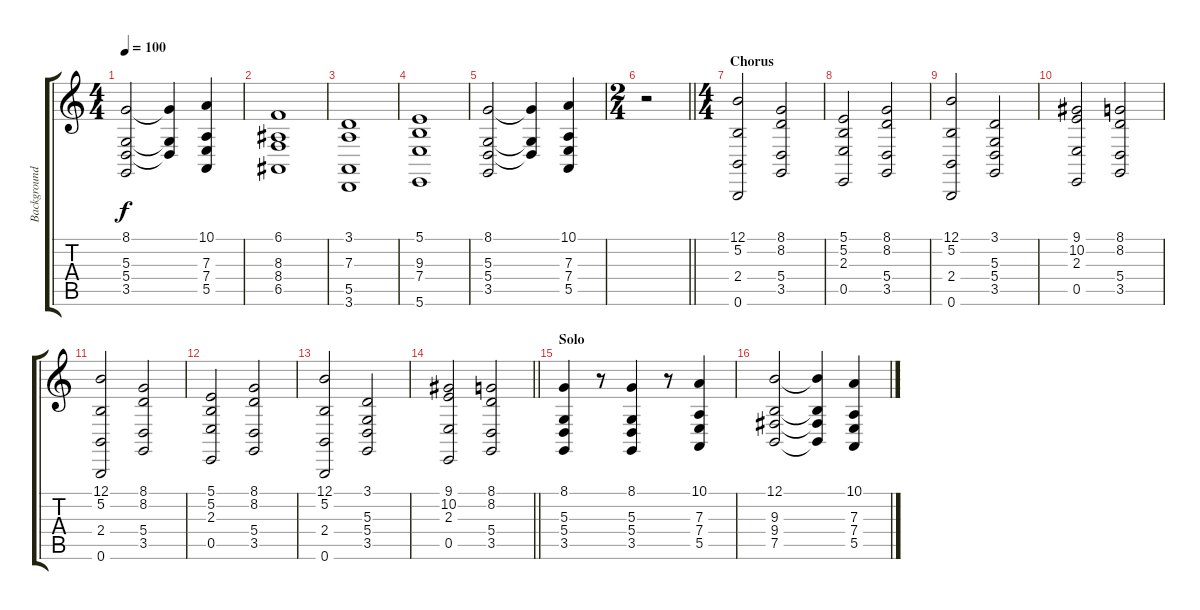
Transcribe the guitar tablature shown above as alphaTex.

\track ("Background Choir" "Background") {instrument choiraahs}
\staff {score tabs}
\tuning (B3 Gb3 D3 A2 E2 B1) {hide}
\ts (4 4)
\tempo 100
\clef g2
\ks c
(8.1 5.3 5.4 3.5).2{dy f} (8.1{t} 5.3{t} 5.4{t}).4 (10.1 7.3 7.4 5.5).4 |
(6.1 8.3 8.4 6.5).1 |
(3.1 7.3 5.5 3.6).1 |
(5.1 9.3 7.4 5.6).1 |
(8.1 5.3 5.4 3.5).2 (8.1{t} 5.3{t} 5.4{t}).4 (10.1 7.3 7.4 5.5).4 |
\ts (2 4)
\barLineRight lightlight
r.2 |
\ts (4 4)
\section ("" "Chorus")
(12.1 5.2 2.4 0.6).2 (8.1 8.2 5.4 3.5).2 |
(5.1 5.2 2.3 0.5).2 (8.1 8.2 5.4 3.5).2 |
(12.1 5.2 2.4 0.6).2 (3.1 5.3 5.4 3.5).2 |
(9.1 10.2 2.3 0.5).2 (8.1 8.2 5.4 3.5).2 |
(12.1 5.2 2.4 0.6).2 (8.1 8.2 5.4 3.5).2 |
(5.1 5.2 2.3 0.5).2 (8.1 8.2 5.4 3.5).2 |
(12.1 5.2 2.4 0.6).2 (3.1 5.3 5.4 3.5).2 |
\barLineRight lightlight
(9.1 10.2 2.3 0.5).2 (8.1 8.2 5.4 3.5).2 |
\section ("" "Solo")
(8.1 5.3 5.4 3.5).4 r.8 (8.1 5.3 5.4 3.5).4 r.8 (10.1 7.3 7.4 5.5).4 |
(12.1 9.3 9.4 7.5).2 (12.1{t} 9.3{t} 9.4{t} 7.5{t}).4 (10.1 7.3 7.4 5.5).4
